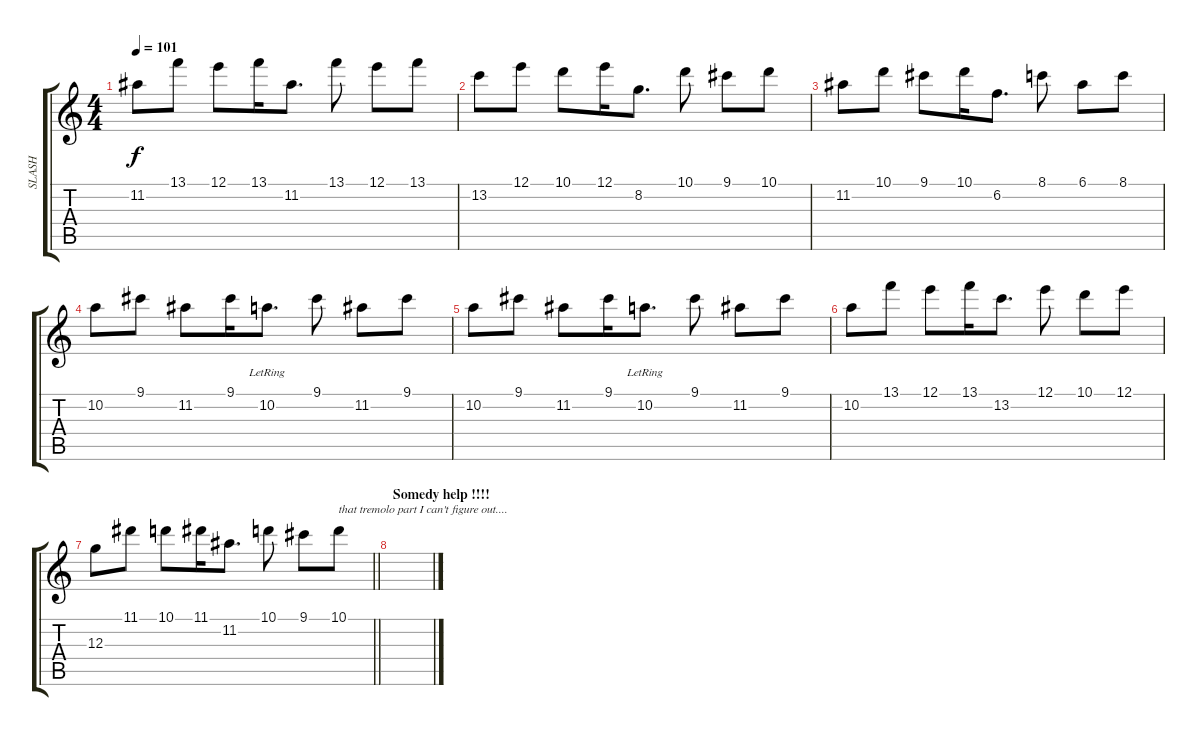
\track ("SLASH" "SLASH") {instrument acousticguitarnylon}
\staff {score tabs}
\tuning (E4 B3 G3 D3 A2 E2) {hide}
\ts (4 4)
\tempo 101
\clef g2
\ks c
11.2.8{dy f} 13.1.8 12.1.8 13.1.16 11.2.8{d} 13.1.8 12.1.8 13.1.8 |
13.2.8 12.1.8 10.1.8 12.1.16 8.2.8{d} 10.1.8 9.1.8 10.1.8 |
11.2.8 10.1.8 9.1.8 10.1.16 6.2.8{d} 8.1.8 6.1.8 8.1.8 |
10.2.8 9.1.8 11.2.8 9.1.16 10.2{lr}.8{d} 9.1.8 11.2.8 9.1.8 |
10.2.8 9.1.8 11.2.8 9.1.16 10.2{lr}.8{d} 9.1.8 11.2.8 9.1.8 |
10.2.8 13.1.8 12.1.8 13.1.16 13.2.8{d} 12.1.8 10.1.8 12.1.8 |
\barLineRight lightlight
12.3.8 11.1.8 10.1.8 11.1.16 11.2.8{d} 10.1.8 9.1.8 10.1.8{txt "that tremolo part I can't figure out...."} |
\section ("" "Somedy help !!!!")
